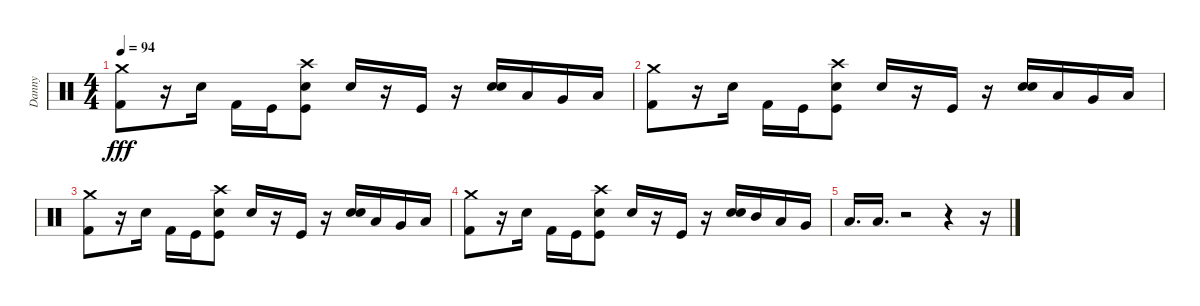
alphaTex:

\track ("Danny" "Danny") {instrument percussion}
\staff {score}
\articulation defaults
\ts (4 4)
\tempo 94
\clef neutral
\ks c
("Crash medium (hit)" "Kick (hit) 2").8{dy fff} r.16 "Snare (hit) 2".16 "Kick (hit) 2".16 "Kick (hit)".16 ("Kick (hit)" "Snare (hit) 2" "Crash high (hit)").8 "Snare (hit) 2".16 r.16 "Kick (hit)".16 r.16 ("Snare (hit) 2" "Snare (hit) 2").16 "Low Tom (hit)".16 "Very Low Tom (hit)".16 "Low Floor Tom (hit)".16 |
("Crash medium (hit)" "Kick (hit) 2").8 r.16 "Snare (hit) 2".16 "Kick (hit) 2".16 "Kick (hit)".16 ("Kick (hit)" "Snare (hit) 2" "Crash high (hit)").8 "Snare (hit) 2".16 r.16 "Kick (hit)".16 r.16 ("Snare (hit) 2" "Snare (hit) 2").16 "Low Tom (hit)".16 "Very Low Tom (hit)".16 "Low Floor Tom (hit)".16 |
("Crash medium (hit)" "Kick (hit) 2").8 r.16 "Snare (hit) 2".16 "Kick (hit) 2".16 "Kick (hit)".16 ("Kick (hit)" "Snare (hit) 2" "Crash high (hit)").8 "Snare (hit) 2".16 r.16 "Kick (hit)".16 r.16 ("Snare (hit) 2" "Snare (hit) 2").16 "Low Tom (hit)".16 "Very Low Tom (hit)".16 "Low Floor Tom (hit)".16 |
("Crash medium (hit)" "Kick (hit) 2").8 r.16 "Snare (hit) 2".16 "Kick (hit) 2".16 "Kick (hit)".16 ("Kick (hit)" "Snare (hit) 2" "Crash high (hit)").8 "Snare (hit) 2".16 r.16 "Kick (hit)".16 r.16 ("Snare (hit) 2" "Snare (hit) 2").16 "Mid Tom (hit)".16 "Low Tom (hit)".16 "Very Low Tom (hit)".16 |
"Low Floor Tom (hit)".16{d} "Low Floor Tom (hit)".16{d} r.2 r.4 r.16
